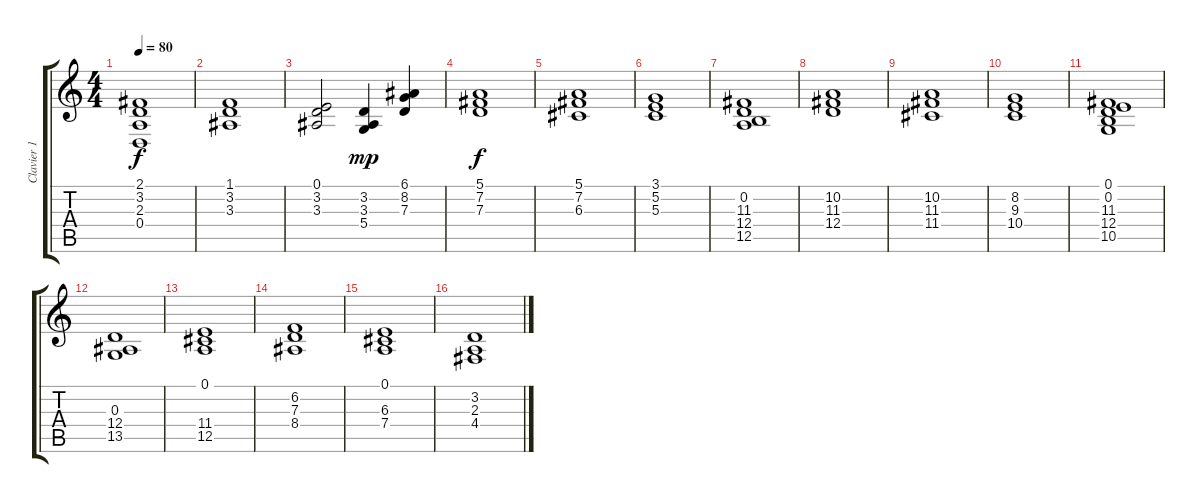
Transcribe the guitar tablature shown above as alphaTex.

\track ("Clavier 1" "Clavier 1") {instrument synthstrings1}
\staff {score tabs}
\tuning (E4 B3 G3 D3 A2 E2) {hide}
\ts (4 4)
\tempo 80
\clef g2
\ks c
(2.1{t} 3.2{t} 2.3{t} 0.4).1{dy f} |
(1.1 3.2 3.3).1 |
(0.1 3.2 3.3).2 (3.2 3.3 5.4).4{dy mp} (6.1 8.2 7.3).4 |
(5.1 7.2 7.3).1{dy f} |
(5.1 7.2 6.3).1 |
(3.1 5.2 5.3).1 |
(0.2 11.3 12.4 12.5).1 |
(10.2 11.3 12.4).1 |
(10.2 11.3 11.4).1 |
(8.2 9.3 10.4).1 |
(0.1 0.2 11.3 12.4 10.5).1 |
(0.3 12.4 13.5).1 |
(0.1 11.4 12.5).1 |
(6.2 7.3 8.4).1 |
(0.1 6.3 7.4).1 |
(3.2 2.3 4.4).1
